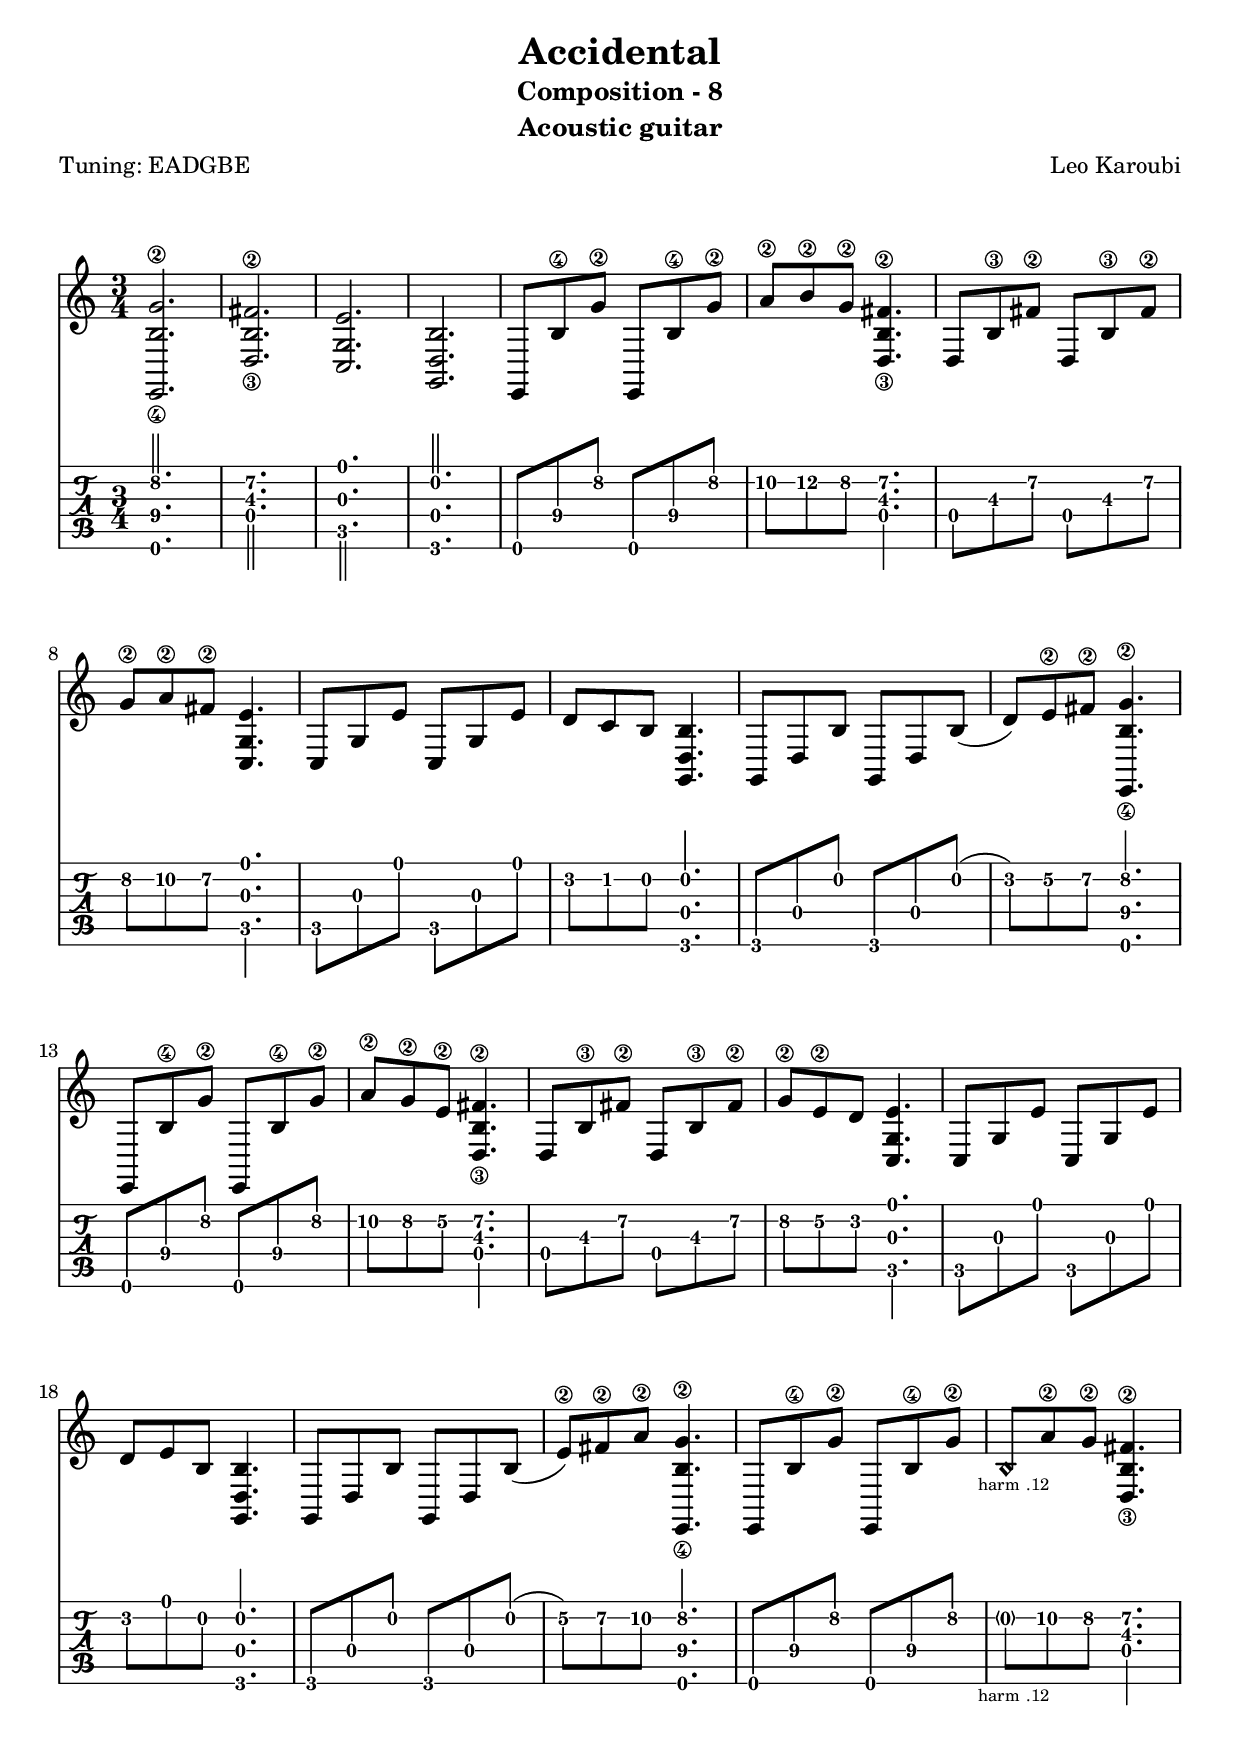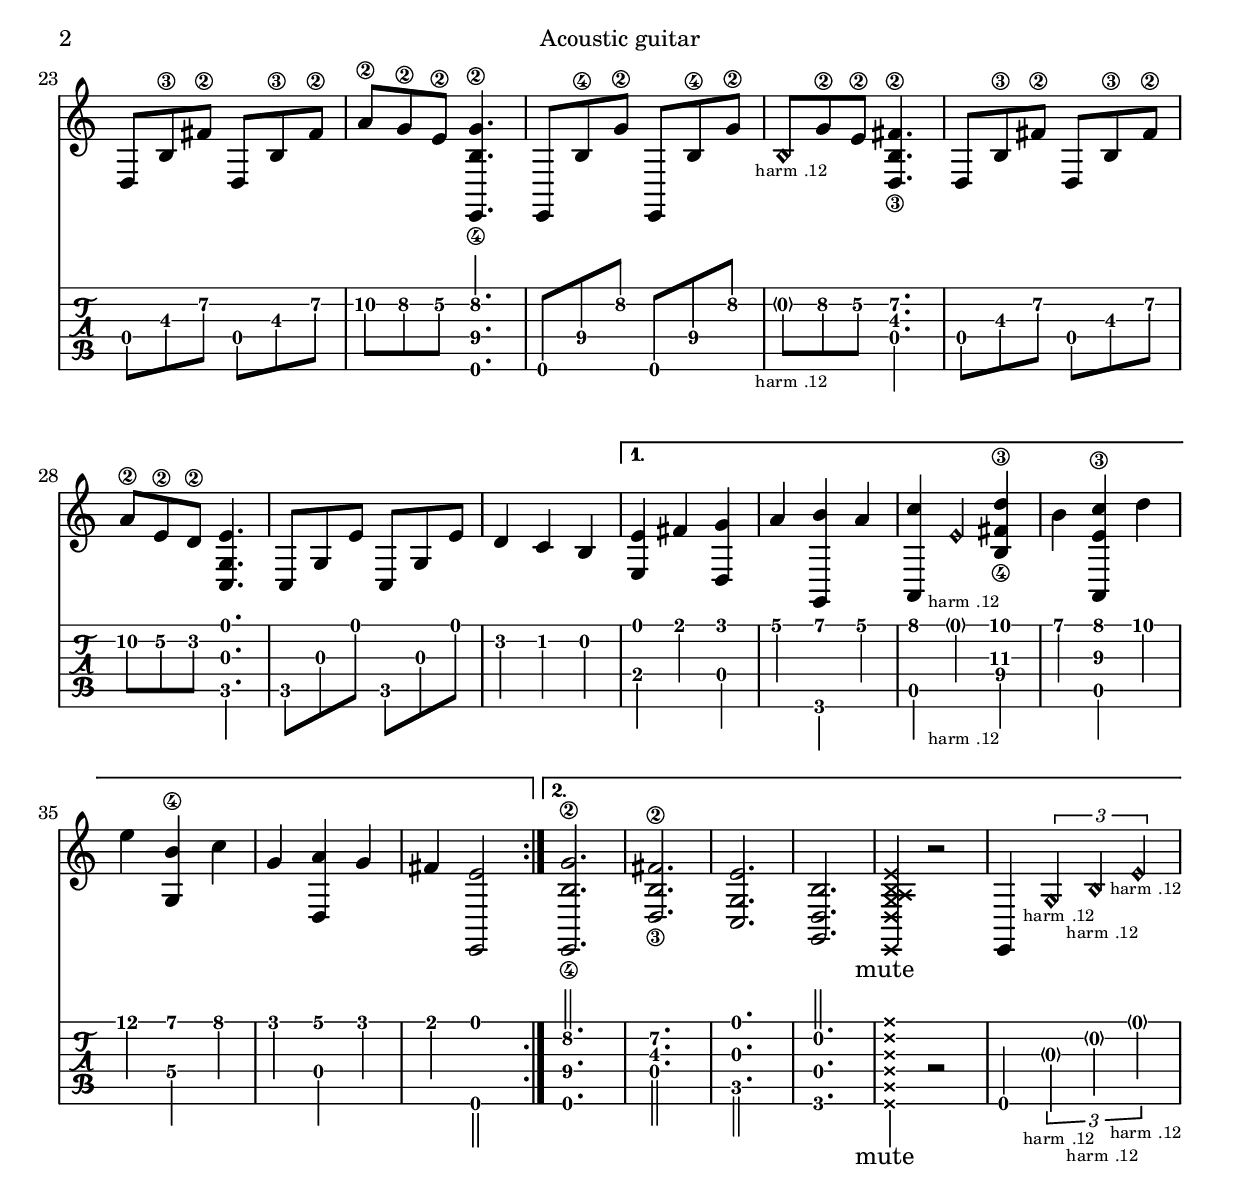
\version "2.22.1"
\include "english.ly"
\header {
  title = "Accidental"
  subtitle = "Composition - 8"
  instrument = "Acoustic guitar"
  meter = "Tuning: EADGBE"
  arranger = "Leo Karoubi"
  % composer = "Leo Karoubi"
}

\layout { 
  indent = 0.0\cm 
  #(layout-set-staff-size 21)
  \context {
    \Score
    \override Glissando.thickness = #3
    \override Glissando.style = #'trill
    \override SpacingSpanner.common-shortest-duration = #(ly:make-moment 1/16)
  }
}

\markup { 
  \vspace #1
}

timeSign = 3/4
harmTwelveMarkup = \harmonic -\markup { \center-align \abs-fontsize #8 { harm .12 }}
harmSevenMarkup = \harmonic -\markup { \center-align \abs-fontsize #8 { harm .7 }}

rallentendo = -\markup { \abs-fontsize #10 { rallentendo }}

intro = {
    <e, b\4 g'\2>2. |
    <d b\3 f-sharp'\2>2. |
    <c g e'>2. |
    <g, d b>2. |
}

chorus = {
    e,8[ b\4 g'\2] e,8[ b\4 g'\2] |
    a'8\2[ b'\2 g'\2] <d b\3 f-sharp'\2>4. |
    d8[ b\3 f-sharp'\2] d8[ b\3 f-sharp'\2] |
    g'8\2[ a'\2 f-sharp'\2] <c g e'>4.|
    c8[ g e'] c8[ g e'] |
    d'[ c' b] <g, d b>4. |

    g,8[ d b] g,8[ d b(] |
    d'8)[ e'\2 f-sharp'\2] <e, b\4 g'\2>4. |
    
    e,8[ b\4 g'\2] e,8[ b\4 g'\2] |
    a'8\2[ g'\2 e'\2] <d b\3 f-sharp'\2>4. |
    d8[ b\3 f-sharp'\2] d8[ b\3 f-sharp'\2] |
    g'8\2[ e'\2 d'] <c g e'>4.|
    c8[ g e'] c8[ g e'] |
    d'[ e' b] <g, d b>4. |

    g,8[ d b] g,8[ d b(] |
    e'8\2)[ f-sharp'\2 a'\2] <e, b\4 g'\2>4. |

    e,8[ b\4 g'\2] e,8[ b\4 g'\2] |
    b\harmTwelveMarkup[ a'8\2 g'\2] <d b\3 f-sharp'\2>4. |
    d8[ b\3 f-sharp'\2] d8[ b\3 f-sharp'\2] |
    a'8\2[ g'\2 e'\2] <e, b\4 g'\2>4. |
    e,8[ b\4 g'\2] e,8[ b\4 g'\2] |
    b\harmTwelveMarkup[ g'\2 e'\2] <d b\3 f-sharp'\2>4. |
    d8[ b\3 f-sharp'\2] d8[ b\3 f-sharp'\2] |
    a'8\2[ e'\2 d'\2] <c g e'>4.|
    c8[ g e'] c8[ g e'] |
    d'4 c'4 b4 |
}

bridge = {
    <e e'>4 f-sharp'4 <d g'>4 |
    a'4 <g, b'>4 a'4 |
    <a, c''>4 e'4\harmTwelveMarkup <b\4 f-sharp'\3 d''>4 |
    b'4 <a, e'\3 c''>4 d''4 |
    e''4 <g\4 b'>4 c''4 |
    g'4 <d a'>4 g'4 |
    f-sharp'4 <e, e'>2 |
}

outro = {
    \intro
    \deadNote <e, a d g b e'>4 -\markup { \center-align \abs-fontsize #12 { mute }} r2  |
    e,4 \tuplet 3/2 { g4\harmTwelveMarkup b4\harmTwelveMarkup e'4\harmTwelveMarkup } |
}

full_part = {
    \repeat volta 2 {
      \intro
      \chorus
    }
    \alternative {
      { \bridge }
      { \outro  }
    }
}

\score {
    <<
    \new Staff {
        \clef "G"
        \time \timeSign
        \full_part
    }
    \new TabStaff {
        \set TabStaff.minimumFret = #0
        \time \timeSign
        \tabFullNotation
        \full_part
    }
    >>
}
